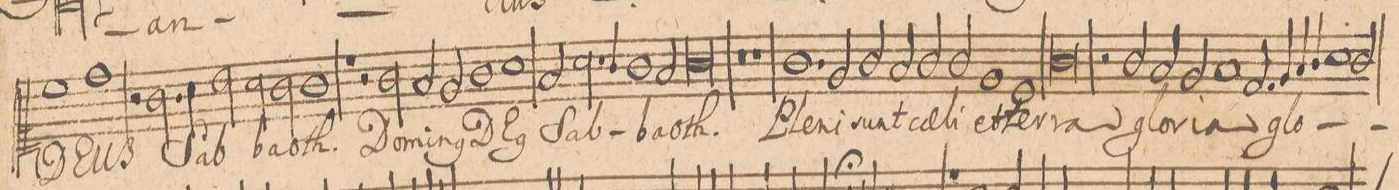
**kern	**text
*I"CANTVS.	*
*clefC1	*
*k[]	*
*met(C|)	*
*M2/1	*
1cc	DE-
1dd	-US
=18-	=18-
2r	.
2.g\	Sab-
4a\	.
2b\	.
=19-	=19-
2a\	.
2g\	-ba-
1g	-oth.
=20-	=20-
1r	.
2r	.
2g\	Do-
=21-	=21-
2f/	-mi-
2e/	-n(us)
1g	DE-
=22-	=22-
1a	-(us)
2f/	Sab-
2.a\	.
=23-	=23-
4g/	.
1g	.
2f/	-ba-
=24-	=24-
0g	-oth.
=25-	=25-
0r	.
=26-	=26-
1r	.
1.g	Ple-
=27-	=27-
2e/	-ni
2g/	sunt
2f/	.
=28-	=28-
2g/	cae-
2g/	-li
1e	et
=29-	=29-
1c	ter-
0g	-ra
=30-	=30-
2r	.
2g/	glo-
=31-	=31-
2f/	-ri-
2e/	.
1f	-a
=32-	=32-
2.d/	glo-
4e/	.
4f/	.
4g/	.
1a\	.
=33-	=33-
2g/	.
*-	*-
